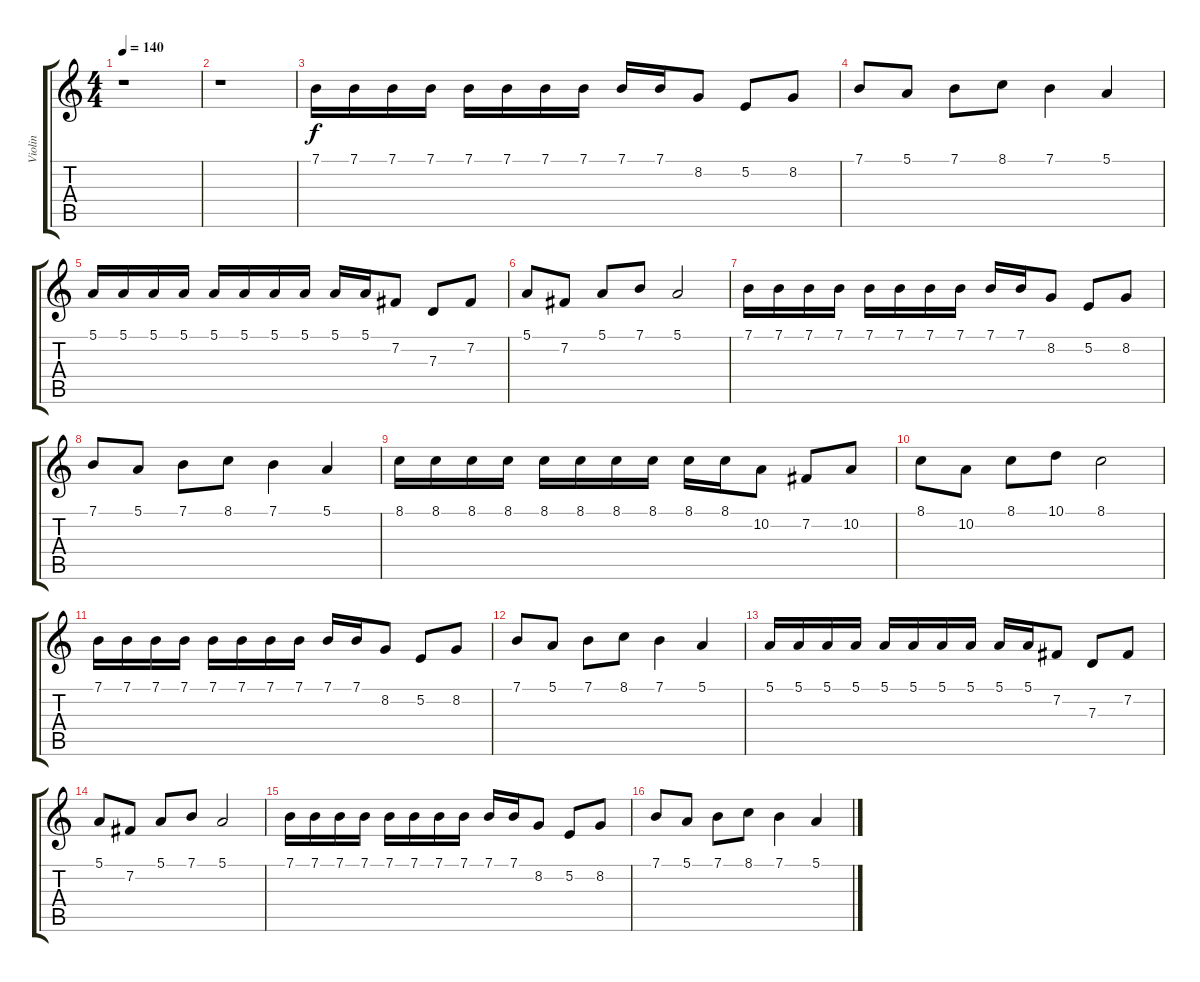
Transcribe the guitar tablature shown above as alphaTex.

\track ("Violin" "Violin") {instrument violin}
\staff {score tabs}
\tuning (E4 B3 G3 D3 A2 E2) {hide}
\ts (4 4)
\tempo 140
\clef g2
\ks c
r.1{dy f} |
r.1 |
7.1.16 7.1.16 7.1.16 7.1.16 7.1.16 7.1.16 7.1.16 7.1.16 7.1.16 7.1.16 8.2.8 5.2.8 8.2.8 |
7.1.8 5.1.8 7.1.8 8.1.8 7.1.4 5.1.4 |
5.1.16 5.1.16 5.1.16 5.1.16 5.1.16 5.1.16 5.1.16 5.1.16 5.1.16 5.1.16 7.2.8 7.3.8 7.2.8 |
5.1.8 7.2.8 5.1.8 7.1.8 5.1.2 |
7.1.16 7.1.16 7.1.16 7.1.16 7.1.16 7.1.16 7.1.16 7.1.16 7.1.16 7.1.16 8.2.8 5.2.8 8.2.8 |
7.1.8 5.1.8 7.1.8 8.1.8 7.1.4 5.1.4 |
8.1.16 8.1.16 8.1.16 8.1.16 8.1.16 8.1.16 8.1.16 8.1.16 8.1.16 8.1.16 10.2.8 7.2.8 10.2.8 |
8.1.8 10.2.8 8.1.8 10.1.8 8.1.2 |
7.1.16 7.1.16 7.1.16 7.1.16 7.1.16 7.1.16 7.1.16 7.1.16 7.1.16 7.1.16 8.2.8 5.2.8 8.2.8 |
7.1.8 5.1.8 7.1.8 8.1.8 7.1.4 5.1.4 |
5.1.16 5.1.16 5.1.16 5.1.16 5.1.16 5.1.16 5.1.16 5.1.16 5.1.16 5.1.16 7.2.8 7.3.8 7.2.8 |
5.1.8 7.2.8 5.1.8 7.1.8 5.1.2 |
7.1.16 7.1.16 7.1.16 7.1.16 7.1.16 7.1.16 7.1.16 7.1.16 7.1.16 7.1.16 8.2.8 5.2.8 8.2.8 |
7.1.8 5.1.8 7.1.8 8.1.8 7.1.4 5.1.4
